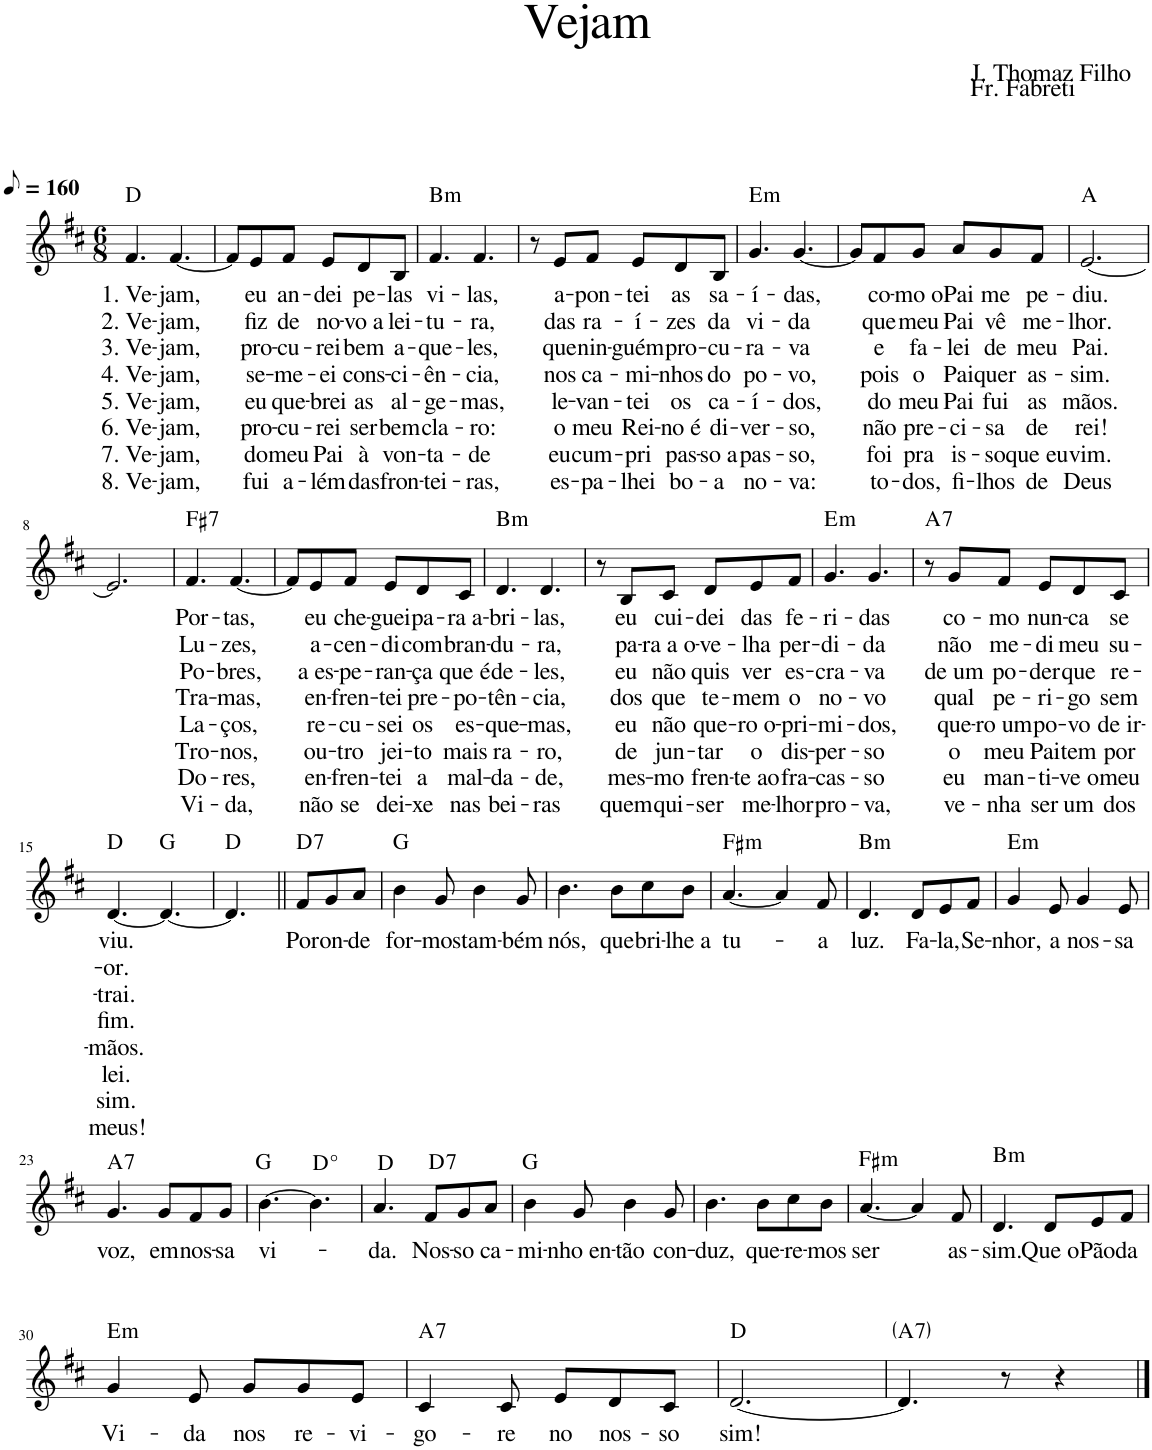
**kern	**text	**text	**text	**text	**text	**text	**text	**text	**harte
*part1	*part1	*part1	*part1	*part1	*part1	*part1	*part1	*part1	*part1
*staff1	*staff1	*staff1	*staff1	*staff1	*staff1	*staff1	*staff1	*staff1	*
*I"Voz	*	*	*	*	*	*	*	*	*
*I'Vo.	*	*	*	*	*	*	*	*	*
*clefG2	*	*	*	*	*	*	*	*	*
*k[f#c#]	*	*	*	*	*	*	*	*	*
*M6/8	*	*	*	*	*	*	*	*	*
*MM80	*	*	*	*	*	*	*	*	*
=1	=1	=1	=1	=1	=1	=1	=1	=1	=1
!	!LO:LY:b	!LO:LY:b	!LO:LY:b	!LO:LY:b	!LO:LY:b	!LO:LY:b	!LO:LY:b	!LO:LY:b	!
4.f#/	1. Ve-	2. Ve-	3. Ve-	4. Ve-	5. Ve-	6. Ve-	7. Ve-	8. Ve-	D:maj
!	!LO:LY:b	!LO:LY:b	!LO:LY:b	!LO:LY:b	!LO:LY:b	!LO:LY:b	!LO:LY:b	!LO:LY:b	!
[4.f#/	-jam,	-jam,	-jam,	-jam,	-jam,	-jam,	-jam,	-jam,	.
=2	=2	=2	=2	=2	=2	=2	=2	=2	=2
8f#/L]	.	.	.	.	.	.	.	.	.
!	!LO:LY:b	!LO:LY:b	!LO:LY:b	!LO:LY:b	!LO:LY:b	!LO:LY:b	!LO:LY:b	!LO:LY:b	!
8e/	eu	fiz	pro-	se-	eu	pro-	do	fui	.
!	!LO:LY:b	!LO:LY:b	!LO:LY:b	!LO:LY:b	!LO:LY:b	!LO:LY:b	!LO:LY:b	!LO:LY:b	!
8f#/J	an-	de	-cu-	-me-	que-	-cu-	meu	a-	.
!	!LO:LY:b	!LO:LY:b	!LO:LY:b	!LO:LY:b	!LO:LY:b	!LO:LY:b	!LO:LY:b	!LO:LY:b	!
8e/L	-dei	no-	-rei	-ei	-brei	-rei	Pai	-lém	.
!	!LO:LY:b	!LO:LY:b	!LO:LY:b	!LO:LY:b	!LO:LY:b	!LO:LY:b	!LO:LY:b	!LO:LY:b	!
8d/	pe-	-vo a	bem	cons-	as	ser	à	das	.
!	!LO:LY:b	!LO:LY:b	!LO:LY:b	!LO:LY:b	!LO:LY:b	!LO:LY:b	!LO:LY:b	!LO:LY:b	!
8B/J	-las	lei-	a-	-ci-	al-	bem	von-	fron-	.
=3	=3	=3	=3	=3	=3	=3	=3	=3	=3
!	!LO:LY:b	!LO:LY:b	!LO:LY:b	!LO:LY:b	!LO:LY:b	!LO:LY:b	!LO:LY:b	!LO:LY:b	!LO:H:kt=m
4.f#/	vi-	-tu-	-que-	-ên-	-ge-	cla-	-ta-	-tei-	B:min
!	!LO:LY:b	!LO:LY:b	!LO:LY:b	!LO:LY:b	!LO:LY:b	!LO:LY:b	!LO:LY:b	!LO:LY:b	!
4.f#/	-las,	-ra,	-les,	-cia,	-mas,	-ro:	-de	-ras,	.
=4	=4	=4	=4	=4	=4	=4	=4	=4	=4
8r	.	.	.	.	.	.	.	.	.
!	!LO:LY:b	!LO:LY:b	!LO:LY:b	!LO:LY:b	!LO:LY:b	!LO:LY:b	!LO:LY:b	!LO:LY:b	!
8e/L	a-	das	que	nos	le-	o	eu	es-	.
!	!LO:LY:b	!LO:LY:b	!LO:LY:b	!LO:LY:b	!LO:LY:b	!LO:LY:b	!LO:LY:b	!LO:LY:b	!
8f#/J	-pon-	ra-	nin-	ca-	-van-	meu	cum-	-pa-	.
!	!LO:LY:b	!LO:LY:b	!LO:LY:b	!LO:LY:b	!LO:LY:b	!LO:LY:b	!LO:LY:b	!LO:LY:b	!
8e/L	-tei	-í-	-guém	-mi-	-tei	Rei-	-pri	-lhei	.
!	!LO:LY:b	!LO:LY:b	!LO:LY:b	!LO:LY:b	!LO:LY:b	!LO:LY:b	!LO:LY:b	!LO:LY:b	!
8d/	as	-zes	pro-	-nhos	os	-no é	pas-	bo-	.
!	!LO:LY:b	!LO:LY:b	!LO:LY:b	!LO:LY:b	!LO:LY:b	!LO:LY:b	!LO:LY:b	!LO:LY:b	!
8B/J	sa-	da	-cu-	do	ca-	di-	-so a	-a	.
=5	=5	=5	=5	=5	=5	=5	=5	=5	=5
!	!LO:LY:b	!LO:LY:b	!LO:LY:b	!LO:LY:b	!LO:LY:b	!LO:LY:b	!LO:LY:b	!LO:LY:b	!LO:H:kt=m
4.g/	-í-	vi-	-ra-	po-	-í-	-ver-	pas-	no-	E:min
!	!LO:LY:b	!LO:LY:b	!LO:LY:b	!LO:LY:b	!LO:LY:b	!LO:LY:b	!LO:LY:b	!LO:LY:b	!
[4.g/	-das,	-da	-va	-vo,	-dos,	-so,	-so,	-va:	.
=6	=6	=6	=6	=6	=6	=6	=6	=6	=6
8g/L]	.	.	.	.	.	.	.	.	.
!	!LO:LY:b	!LO:LY:b	!LO:LY:b	!LO:LY:b	!LO:LY:b	!LO:LY:b	!LO:LY:b	!LO:LY:b	!
8f#/	co-	que	e	pois	do	não	foi	to-	.
!	!LO:LY:b	!LO:LY:b	!LO:LY:b	!LO:LY:b	!LO:LY:b	!LO:LY:b	!LO:LY:b	!LO:LY:b	!
8g/J	-mo o	meu	fa-	o	meu	pre-	pra	-dos,	.
!	!LO:LY:b	!LO:LY:b	!LO:LY:b	!LO:LY:b	!LO:LY:b	!LO:LY:b	!LO:LY:b	!LO:LY:b	!
8a/L	Pai	Pai	-lei	Pai	Pai	-ci-	is-	fi-	.
!	!LO:LY:b	!LO:LY:b	!LO:LY:b	!LO:LY:b	!LO:LY:b	!LO:LY:b	!LO:LY:b	!LO:LY:b	!
8g/	me	vê	de	quer	fui	-sa	-so	-lhos	.
!	!LO:LY:b	!LO:LY:b	!LO:LY:b	!LO:LY:b	!LO:LY:b	!LO:LY:b	!LO:LY:b	!LO:LY:b	!
8f#/J	pe-	me-	meu	as-	as	de	que eu	de	.
=7	=7	=7	=7	=7	=7	=7	=7	=7	=7
!	!LO:LY:b	!LO:LY:b	!LO:LY:b	!LO:LY:b	!LO:LY:b	!LO:LY:b	!LO:LY:b	!LO:LY:b	!
[2.e/	-diu.	-lhor.	Pai.	-sim.	mãos.	rei!	vim.	Deus	A:maj
!!LO:LB:g=z
=8	=8	=8	=8	=8	=8	=8	=8	=8	=8
2.e/]	.	.	.	.	.	.	.	.	.
=9	=9	=9	=9	=9	=9	=9	=9	=9	=9
!	!LO:LY:b	!LO:LY:b	!LO:LY:b	!LO:LY:b	!LO:LY:b	!LO:LY:b	!LO:LY:b	!LO:LY:b	!LO:H:kt=7
4.f#/	Por-	Lu-	Po-	Tra-	La-	Tro-	Do-	Vi-	F#:7
!	!LO:LY:b	!LO:LY:b	!LO:LY:b	!LO:LY:b	!LO:LY:b	!LO:LY:b	!LO:LY:b	!LO:LY:b	!
[4.f#/	-tas,	-zes,	-bres,	-mas,	-ços,	-nos,	-res,	-da,	.
=10	=10	=10	=10	=10	=10	=10	=10	=10	=10
8f#/L]	.	.	.	.	.	.	.	.	.
!	!LO:LY:b	!LO:LY:b	!LO:LY:b	!LO:LY:b	!LO:LY:b	!LO:LY:b	!LO:LY:b	!LO:LY:b	!
8e/	eu	a-	a es-	en-	re-	ou-	en-	não	.
!	!LO:LY:b	!LO:LY:b	!LO:LY:b	!LO:LY:b	!LO:LY:b	!LO:LY:b	!LO:LY:b	!LO:LY:b	!
8f#/J	che-	-cen-	-pe-	-fren-	-cu-	-tro	-fren-	se	.
!	!LO:LY:b	!LO:LY:b	!LO:LY:b	!LO:LY:b	!LO:LY:b	!LO:LY:b	!LO:LY:b	!LO:LY:b	!
8e/L	-guei	-di	-ran-	-tei	-sei	jei-	-tei	dei-	.
!	!LO:LY:b	!LO:LY:b	!LO:LY:b	!LO:LY:b	!LO:LY:b	!LO:LY:b	!LO:LY:b	!LO:LY:b	!
8d/	pa-	com	-ça	pre-	os	-to	a	-xe	.
!	!LO:LY:b	!LO:LY:b	!LO:LY:b	!LO:LY:b	!LO:LY:b	!LO:LY:b	!LO:LY:b	!LO:LY:b	!
8c#/J	-ra a-	bran-	que é	-po-	es-	mais	mal-	nas	.
=11	=11	=11	=11	=11	=11	=11	=11	=11	=11
!	!LO:LY:b	!LO:LY:b	!LO:LY:b	!LO:LY:b	!LO:LY:b	!LO:LY:b	!LO:LY:b	!LO:LY:b	!LO:H:kt=m
4.d/	-bri-	-du-	de-	-tên-	-que-	ra-	-da-	bei-	B:min
!	!LO:LY:b	!LO:LY:b	!LO:LY:b	!LO:LY:b	!LO:LY:b	!LO:LY:b	!LO:LY:b	!LO:LY:b	!
4.d/	-las,	-ra,	-les,	-cia,	-mas,	-ro,	-de,	-ras	.
=12	=12	=12	=12	=12	=12	=12	=12	=12	=12
8r	.	.	.	.	.	.	.	.	.
!	!LO:LY:b	!LO:LY:b	!LO:LY:b	!LO:LY:b	!LO:LY:b	!LO:LY:b	!LO:LY:b	!LO:LY:b	!
8B/L	eu	pa-	eu	dos	eu	de	mes-	quem	.
!	!LO:LY:b	!LO:LY:b	!LO:LY:b	!LO:LY:b	!LO:LY:b	!LO:LY:b	!LO:LY:b	!LO:LY:b	!
8c#/J	cui-	-ra a o-	não	que	não	jun-	-mo	qui-	.
!	!LO:LY:b	!LO:LY:b	!LO:LY:b	!LO:LY:b	!LO:LY:b	!LO:LY:b	!LO:LY:b	!LO:LY:b	!
8d/L	-dei	-ve-	quis	te-	que-	-tar	fren-	-ser	.
!	!LO:LY:b	!LO:LY:b	!LO:LY:b	!LO:LY:b	!LO:LY:b	!LO:LY:b	!LO:LY:b	!LO:LY:b	!
8e/	das	-lha	ver	-mem	-ro o-	o	-te ao	me-	.
!	!LO:LY:b	!LO:LY:b	!LO:LY:b	!LO:LY:b	!LO:LY:b	!LO:LY:b	!LO:LY:b	!LO:LY:b	!
8f#/J	fe-	per-	es-	o	-pri-	dis-	fra-	-lhor	.
=13	=13	=13	=13	=13	=13	=13	=13	=13	=13
!	!LO:LY:b	!LO:LY:b	!LO:LY:b	!LO:LY:b	!LO:LY:b	!LO:LY:b	!LO:LY:b	!LO:LY:b	!LO:H:kt=m
4.g/	-ri-	-di-	-cra-	no-	-mi-	-per-	-cas-	pro-	E:min
!	!LO:LY:b	!LO:LY:b	!LO:LY:b	!LO:LY:b	!LO:LY:b	!LO:LY:b	!LO:LY:b	!LO:LY:b	!
4.g/	-das	-da	-va	-vo	-dos,	-so	-so	-va,	.
=14	=14	=14	=14	=14	=14	=14	=14	=14	=14
!	!	!	!	!	!	!	!	!	!LO:H:kt=7
8r	.	.	.	.	.	.	.	.	A:7
!	!LO:LY:b	!LO:LY:b	!LO:LY:b	!LO:LY:b	!LO:LY:b	!LO:LY:b	!LO:LY:b	!LO:LY:b	!
8g/L	co-	não	de um	qual	que-	o	eu	ve-	.
!	!LO:LY:b	!LO:LY:b	!LO:LY:b	!LO:LY:b	!LO:LY:b	!LO:LY:b	!LO:LY:b	!LO:LY:b	!
8f#/J	-mo	me-	po-	pe-	-ro um	meu	man-	-nha	.
!	!LO:LY:b	!LO:LY:b	!LO:LY:b	!LO:LY:b	!LO:LY:b	!LO:LY:b	!LO:LY:b	!LO:LY:b	!
8e/L	nun-	-di	-der	-ri-	po-	Pai	-ti-	ser	.
!	!LO:LY:b	!LO:LY:b	!LO:LY:b	!LO:LY:b	!LO:LY:b	!LO:LY:b	!LO:LY:b	!LO:LY:b	!
8d/	-ca	meu	que	-go	-vo	tem	-ve o	um	.
!	!LO:LY:b	!LO:LY:b	!LO:LY:b	!LO:LY:b	!LO:LY:b	!LO:LY:b	!LO:LY:b	!LO:LY:b	!
8c#/J	se	su-	re-	sem	de ir-	por	meu	dos	.
!!LO:LB:g=z
=15	=15	=15	=15	=15	=15	=15	=15	=15	=15
!	!LO:LY:b	!LO:LY:b	!LO:LY:b	!LO:LY:b	!LO:LY:b	!LO:LY:b	!LO:LY:b	!LO:LY:b	!
[4.d/	viu.	-or.	-trai.	fim.	-mãos.	lei.	sim.	meus!	D:maj
4.d/_	.	.	.	.	.	.	.	.	G:maj
=16	=16	=16	=16	=16	=16	=16	=16	=16	=16
4.d/]	.	.	.	.	.	.	.	.	D:maj
=17||	=17||	=17||	=17||	=17||	=17||	=17||	=17||	=17||	=17||
!	!LO:LY:b	!	!	!	!	!	!	!	!LO:H:kt=7
8f#/L	Por	.	.	.	.	.	.	.	D:7
!	!LO:LY:b	!	!	!	!	!	!	!	!
8g/	on-	.	.	.	.	.	.	.	.
!	!LO:LY:b	!	!	!	!	!	!	!	!
8a/J	-de	.	.	.	.	.	.	.	.
=18	=18	=18	=18	=18	=18	=18	=18	=18	=18
!	!LO:LY:b	!	!	!	!	!	!	!	!
4b\	for-	.	.	.	.	.	.	.	G:maj
!	!LO:LY:b	!	!	!	!	!	!	!	!
8g/	-mos	.	.	.	.	.	.	.	.
!	!LO:LY:b	!	!	!	!	!	!	!	!
4b\	tam-	.	.	.	.	.	.	.	.
!	!LO:LY:b	!	!	!	!	!	!	!	!
8g/	-bém	.	.	.	.	.	.	.	.
=19	=19	=19	=19	=19	=19	=19	=19	=19	=19
!	!LO:LY:b	!	!	!	!	!	!	!	!
4.b\	nós,	.	.	.	.	.	.	.	.
!	!LO:LY:b	!	!	!	!	!	!	!	!
8b\L	que	.	.	.	.	.	.	.	.
!	!LO:LY:b	!	!	!	!	!	!	!	!
8cc#\	bri-	.	.	.	.	.	.	.	.
!	!LO:LY:b	!	!	!	!	!	!	!	!
8b\J	-lhe a	.	.	.	.	.	.	.	.
=20	=20	=20	=20	=20	=20	=20	=20	=20	=20
!	!LO:LY:b	!	!	!	!	!	!	!	!LO:H:kt=m
[4.a/	tu-	.	.	.	.	.	.	.	F#:min
4a/]	.	.	.	.	.	.	.	.	.
!	!LO:LY:b	!	!	!	!	!	!	!	!
8f#/	-a	.	.	.	.	.	.	.	.
=21	=21	=21	=21	=21	=21	=21	=21	=21	=21
!	!LO:LY:b	!	!	!	!	!	!	!	!LO:H:kt=m
4.d/	luz.	.	.	.	.	.	.	.	B:min
!	!LO:LY:b	!	!	!	!	!	!	!	!
8d/L	Fa-	.	.	.	.	.	.	.	.
!	!LO:LY:b	!	!	!	!	!	!	!	!
8e/	-la,	.	.	.	.	.	.	.	.
!	!LO:LY:b	!	!	!	!	!	!	!	!
8f#/J	Se-	.	.	.	.	.	.	.	.
=22	=22	=22	=22	=22	=22	=22	=22	=22	=22
!	!LO:LY:b	!	!	!	!	!	!	!	!LO:H:kt=m
4g/	-nhor,	.	.	.	.	.	.	.	E:min
!	!LO:LY:b	!	!	!	!	!	!	!	!
8e/	a	.	.	.	.	.	.	.	.
!	!LO:LY:b	!	!	!	!	!	!	!	!
4g/	nos-	.	.	.	.	.	.	.	.
!	!LO:LY:b	!	!	!	!	!	!	!	!
8e/	-sa	.	.	.	.	.	.	.	.
!!LO:LB:g=z
=23	=23	=23	=23	=23	=23	=23	=23	=23	=23
!	!LO:LY:b	!	!	!	!	!	!	!	!LO:H:kt=7
4.g/	voz,	.	.	.	.	.	.	.	A:7
!	!LO:LY:b	!	!	!	!	!	!	!	!
8g/L	em	.	.	.	.	.	.	.	.
!	!LO:LY:b	!	!	!	!	!	!	!	!
8f#/	nos-	.	.	.	.	.	.	.	.
!	!LO:LY:b	!	!	!	!	!	!	!	!
8g/J	-sa	.	.	.	.	.	.	.	.
=24	=24	=24	=24	=24	=24	=24	=24	=24	=24
!	!LO:LY:b	!	!	!	!	!	!	!	!
[4.b\	vi-	.	.	.	.	.	.	.	G:maj
!	!	!	!	!	!	!	!	!	!LO:H:kt=°
4.b\]	.	.	.	.	.	.	.	.	.
=25	=25	=25	=25	=25	=25	=25	=25	=25	=25
!	!LO:LY:b	!	!	!	!	!	!	!	!
4.a/	-da.	.	.	.	.	.	.	.	D:maj
!	!LO:LY:b	!	!	!	!	!	!	!	!LO:H:kt=7
8f#/L	Nos-	.	.	.	.	.	.	.	D:7
!	!LO:LY:b	!	!	!	!	!	!	!	!
8g/	-so	.	.	.	.	.	.	.	.
!	!LO:LY:b	!	!	!	!	!	!	!	!
8a/J	ca-	.	.	.	.	.	.	.	.
=26	=26	=26	=26	=26	=26	=26	=26	=26	=26
!	!LO:LY:b	!	!	!	!	!	!	!	!
4b\	-mi-	.	.	.	.	.	.	.	G:maj
!	!LO:LY:b	!	!	!	!	!	!	!	!
8g/	-nho en-	.	.	.	.	.	.	.	.
!	!LO:LY:b	!	!	!	!	!	!	!	!
4b\	-tão	.	.	.	.	.	.	.	.
!	!LO:LY:b	!	!	!	!	!	!	!	!
8g/	con-	.	.	.	.	.	.	.	.
=27	=27	=27	=27	=27	=27	=27	=27	=27	=27
!	!LO:LY:b	!	!	!	!	!	!	!	!
4.b\	-duz,	.	.	.	.	.	.	.	.
!	!LO:LY:b	!	!	!	!	!	!	!	!
8b\L	que-	.	.	.	.	.	.	.	.
!	!LO:LY:b	!	!	!	!	!	!	!	!
8cc#\	-re-	.	.	.	.	.	.	.	.
!	!LO:LY:b	!	!	!	!	!	!	!	!
8b\J	-mos	.	.	.	.	.	.	.	.
=28	=28	=28	=28	=28	=28	=28	=28	=28	=28
!	!LO:LY:b	!	!	!	!	!	!	!	!LO:H:kt=m
[4.a/	ser	.	.	.	.	.	.	.	F#:min
4a/]	.	.	.	.	.	.	.	.	.
!	!LO:LY:b	!	!	!	!	!	!	!	!
8f#/	as-	.	.	.	.	.	.	.	.
=29	=29	=29	=29	=29	=29	=29	=29	=29	=29
!	!LO:LY:b	!	!	!	!	!	!	!	!LO:H:kt=m
4.d/	-sim.	.	.	.	.	.	.	.	B:min
!	!LO:LY:b	!	!	!	!	!	!	!	!
8d/L	Que o	.	.	.	.	.	.	.	.
!	!LO:LY:b	!	!	!	!	!	!	!	!
8e/	Pão	.	.	.	.	.	.	.	.
!	!LO:LY:b	!	!	!	!	!	!	!	!
8f#/J	da	.	.	.	.	.	.	.	.
!!LO:LB:g=z
=30	=30	=30	=30	=30	=30	=30	=30	=30	=30
!	!LO:LY:b	!	!	!	!	!	!	!	!LO:H:kt=m
4g/	Vi-	.	.	.	.	.	.	.	E:min
!	!LO:LY:b	!	!	!	!	!	!	!	!
8e/	-da	.	.	.	.	.	.	.	.
!	!LO:LY:b	!	!	!	!	!	!	!	!
8g/L	nos	.	.	.	.	.	.	.	.
!	!LO:LY:b	!	!	!	!	!	!	!	!
8g/	re-	.	.	.	.	.	.	.	.
!	!LO:LY:b	!	!	!	!	!	!	!	!
8e/J	-vi-	.	.	.	.	.	.	.	.
=31	=31	=31	=31	=31	=31	=31	=31	=31	=31
!	!LO:LY:b	!	!	!	!	!	!	!	!LO:H:kt=7
4c#/	-go-	.	.	.	.	.	.	.	A:7
!	!LO:LY:b	!	!	!	!	!	!	!	!
8c#/	-re	.	.	.	.	.	.	.	.
!	!LO:LY:b	!	!	!	!	!	!	!	!
8e/L	no	.	.	.	.	.	.	.	.
!	!LO:LY:b	!	!	!	!	!	!	!	!
8d/	nos-	.	.	.	.	.	.	.	.
!	!LO:LY:b	!	!	!	!	!	!	!	!
8c#/J	-so	.	.	.	.	.	.	.	.
=32	=32	=32	=32	=32	=32	=32	=32	=32	=32
!	!LO:LY:b	!	!	!	!	!	!	!	!
[2.d/	sim!	.	.	.	.	.	.	.	D:maj
=33	=33	=33	=33	=33	=33	=33	=33	=33	=33
!	!	!	!	!	!	!	!	!	!LO:H:kt=7
4.d/]	.	.	.	.	.	.	.	.	A:7
8r	.	.	.	.	.	.	.	.	.
4r	.	.	.	.	.	.	.	.	.
==	==	==	==	==	==	==	==	==	==
*-	*-	*-	*-	*-	*-	*-	*-	*-	*-
